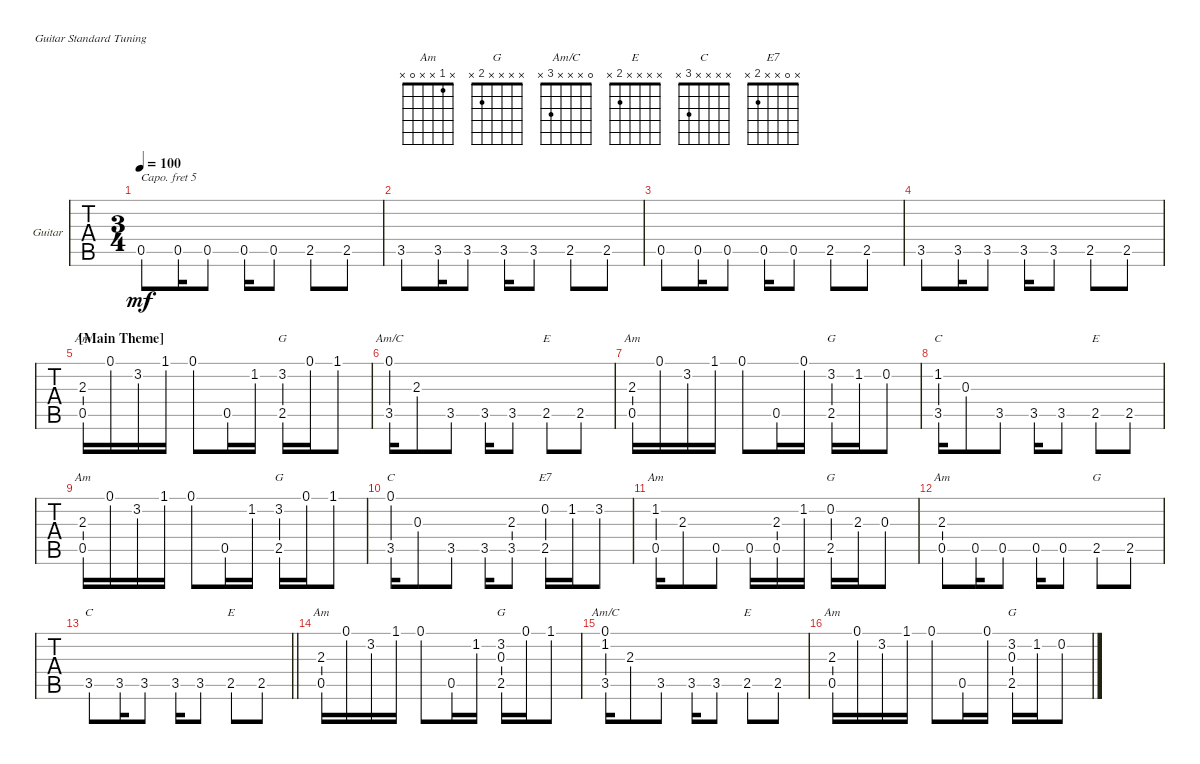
\bracketExtendMode groupsimilarinstruments
\firstSystemTrackNameOrientation horizontal
\otherSystemsTrackNameOrientation horizontal
\track ("" "Guitar") {instrument acousticguitarsteel}
\staff {tabs}
\capo 5
\tuning (E4 B3 G3 D3 A2 E2)
\chord ("Am" x x 2 x 0 x)
\chord ("G" x 3 x x 2 x)
\chord ("Am/C" 0 x x x 3 x)
\chord ("E" x x x x 2 x)
\chord ("C" x 1 x x 3 x)
\chord ("C" 0 x x x 3 x)
\chord ("E7" x 0 x x 2 x)
\chord ("Am" x 1 x x 0 x)
\chord ("G" x 0 x x 2 x)
\chord ("G" x x x x 2 x)
\chord ("C" x x x x 3 x)
\ts (3 4)
\tempo 100
\clef g2
\ks c
0.5.8{dy mf instrument acousticguitarsteel} 0.5.16 0.5.8 0.5.16 0.5.8 2.5.8 2.5.8 |
3.5.8 3.5.16 3.5.8 3.5.16 3.5.8 2.5.8 2.5.8 |
0.5.8 0.5.16 0.5.8 0.5.16 0.5.8 2.5.8 2.5.8 |
3.5.8 3.5.16 3.5.8 3.5.16 3.5.8 2.5.8 2.5.8 |
\section ("" "[Main Theme]")
(2.3 0.5).16{ch "Am"} 0.1.16 3.2.16 1.1.16 0.1.8 0.5.16 1.2.16 (3.2 2.5).16{ch "G"} 0.1.16 1.1.8 |
(0.1 3.5).16{ch "Am/C"} 2.3.8 3.5.8 3.5.16 3.5.8 2.5.8{ch "E"} 2.5.8 |
(2.3 0.5).16{ch "Am"} 0.1.16 3.2.16 1.1.16 0.1.8 0.5.16 0.1.16 (3.2 2.5).16{ch "G"} 1.2.16 0.2.8 |
(1.2 3.5).16{ch "C"} 0.3.8 3.5.8 3.5.16 3.5.8 2.5.8{ch "E"} 2.5.8 |
(2.3 0.5).16{ch "Am"} 0.1.16 3.2.16 1.1.16 0.1.8 0.5.16 1.2.16 (3.2 2.5).16{ch "G"} 0.1.16 1.1.8 |
(0.1 3.5).16{ch "C"} 0.3.8 3.5.8 3.5.16 (2.3 3.5).8 (0.2 2.5).16{ch "E7"} 1.2.16 3.2.8 |
(1.2 0.5).16{ch "Am"} 2.3.8 0.5.8 0.5.16 (2.3 0.5).16 1.2.16 (0.2 2.5).16{ch "G"} 2.3.16 0.3.8 |
(0.5 2.3).8{ch "Am"} 0.5.16 0.5.8 0.5.16 0.5.8 2.5.8{ch "G"} 2.5.8 |
\barLineRight lightlight
3.5.8{ch "C"} 3.5.16 3.5.8 3.5.16 3.5.8 2.5.8{ch "E"} 2.5.8 |
(2.3 0.5).16{ch "Am"} 0.1.16 3.2.16 1.1.16 0.1.8 0.5.16 1.2.16 (3.2 2.5 0.3).16{ch "G"} 0.1.16 1.1.8 |
(0.1 3.5 1.2).16{ch "Am/C"} 2.3.8 3.5.8 3.5.16 3.5.8 2.5.8{ch "E"} 2.5.8 |
(2.3 0.5).16{ch "Am"} 0.1.16 3.2.16 1.1.16 0.1.8 0.5.16 0.1.16 (3.2 2.5 0.3).16{ch "G"} 1.2.16 0.2.8
